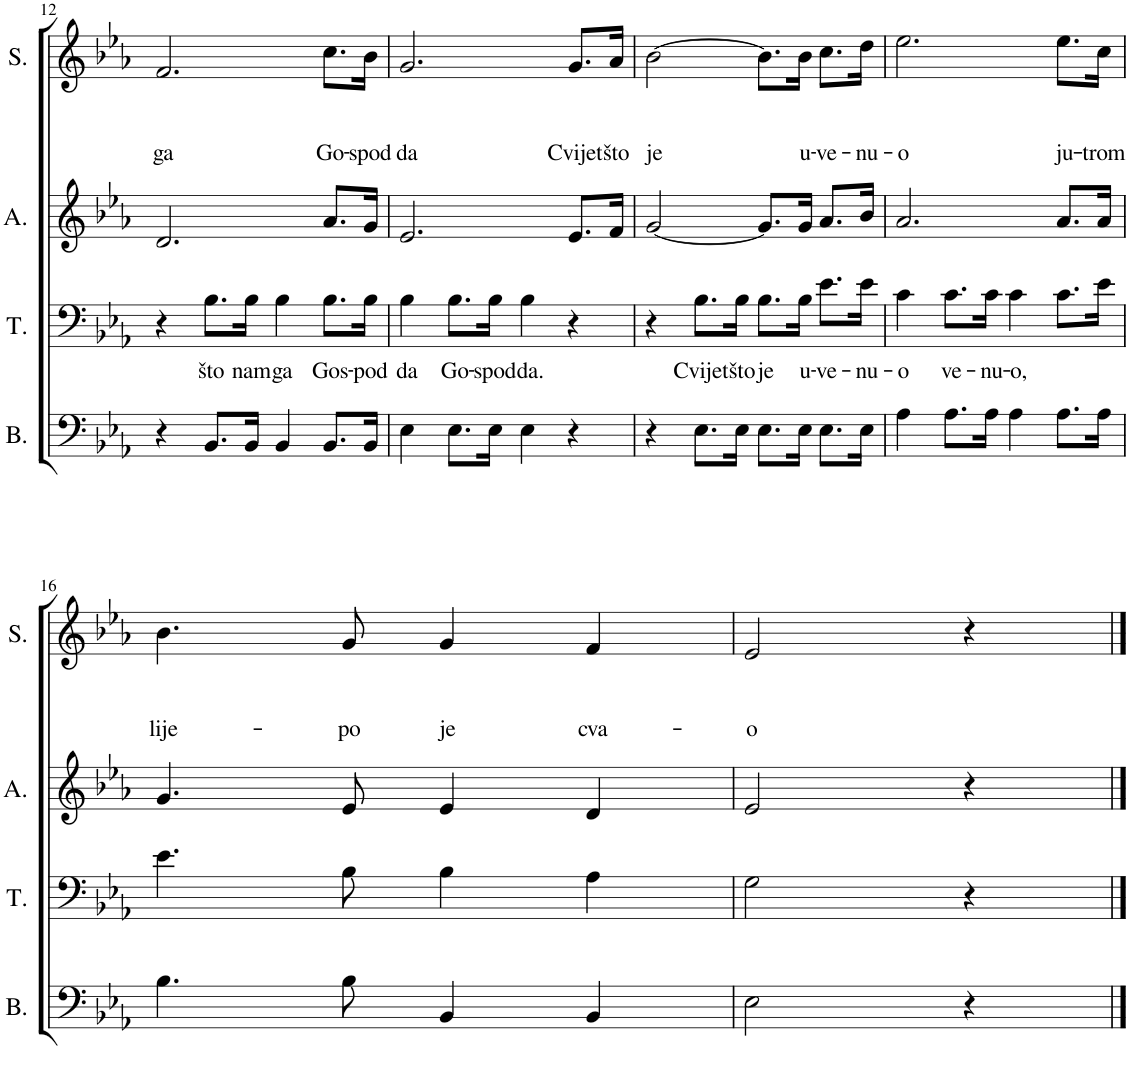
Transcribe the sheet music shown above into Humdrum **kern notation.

**kern	**kern	**text	**kern	**kern	**text	**text	**text
*part4	*part3	*part3	*part2	*part1	*part1	*part1	*part1
*staff4	*staff3	*staff3	*staff2	*staff1	*staff1	*staff1	*staff1
*I"Bass	*I"Tenor	*	*I"Alto	*I"Soprano	*	*	*
*I'B.	*I'T.	*	*I'A.	*I'S.	*	*	*
!!LO:PB:g=z
*clefF4	*clefF4	*	*clefG2	*clefG2	*	*	*
*k[b-e-a-]	*k[b-e-a-]	*	*k[b-e-a-]	*k[b-e-a-]	*	*	*
*M4/4	*M4/4	*	*M4/4	*M4/4	*	*	*
*met(c)	*met(c)	*	*met(c)	*met(c)	*	*	*
=12	=12	=12	=12	=12	=12	=12	=12
!	!	!	!	!	!	!	!LO:LY:b
4r	4r	.	2.d/	2.f/	.	.	ga
!	!	!LO:LY:b	!	!	!	!	!
8.BB-/L	8.B-\L	što	.	.	.	.	.
!	!	!LO:LY:b	!	!	!	!	!
16BB-/Jk	16B-\Jk	nam	.	.	.	.	.
!	!	!LO:LY:b	!	!	!	!	!
4BB-/	4B-\	ga	.	.	.	.	.
!	!	!LO:LY:b	!	!	!	!	!LO:LY:b
8.BB-/L	8.B-\L	Gos-	8.a-/L	8.cc\L	.	.	Go-
!	!	!LO:LY:b	!	!	!	!	!LO:LY:b
16BB-/Jk	16B-\Jk	-pod	16g/Jk	16b-\Jk	.	.	-spod
=13	=13	=13	=13	=13	=13	=13	=13
!	!	!LO:LY:b	!	!	!	!	!LO:LY:b
4E-\	4B-\	da	2.e-/	2.g/	.	.	da
!	!	!LO:LY:b	!	!	!	!	!
8.E-\L	8.B-\L	Go-	.	.	.	.	.
!	!	!LO:LY:b	!	!	!	!	!
16E-\Jk	16B-\Jk	-spod	.	.	.	.	.
!	!	!LO:LY:b	!	!	!	!	!
4E-\	4B-\	da.	.	.	.	.	.
!	!	!	!	!	!	!	!LO:LY:b
4r	4r	.	8.e-/L	8.g/L	.	.	Cvijet
!	!	!	!	!	!	!	!LO:LY:b
.	.	.	16f/Jk	16a-/Jk	.	.	što
=14	=14	=14	=14	=14	=14	=14	=14
!	!	!	!	!	!	!	!LO:LY:b
4r	4r	.	[2g/	[2b-\	.	.	je
!	!	!LO:LY:b	!	!	!	!	!
8.E-\L	8.B-\L	Cvijet	.	.	.	.	.
!	!	!LO:LY:b	!	!	!	!	!
16E-\Jk	16B-\Jk	što	.	.	.	.	.
!	!	!LO:LY:b	!	!	!	!	!
8.E-\L	8.B-\L	je	8.g/L]	8.b-\L]	.	.	.
!	!	!LO:LY:b	!	!	!	!	!LO:LY:b
16E-\Jk	16B-\Jk	u-	16g/Jk	16b-\Jk	.	.	u-
!	!	!LO:LY:b	!	!	!	!	!LO:LY:b
8.E-\L	8.e-\L	-ve-	8.a-/L	8.cc\L	.	.	-ve-
!	!	!LO:LY:b	!	!	!	!	!LO:LY:b
16E-\Jk	16e-\Jk	-nu-	16b-/Jk	16dd\Jk	.	.	-nu-
=15	=15	=15	=15	=15	=15	=15	=15
!	!	!LO:LY:b	!	!	!	!	!LO:LY:b
4A-\	4c\	-o	2.a-/	2.ee-\	.	.	-o
!	!	!LO:LY:b	!	!	!	!	!
8.A-\L	8.c\L	ve-	.	.	.	.	.
!	!	!LO:LY:b	!	!	!	!	!
16A-\Jk	16c\Jk	-nu-	.	.	.	.	.
!	!	!LO:LY:b	!	!	!	!	!
4A-\	4c\	-o,	.	.	.	.	.
!	!	!	!	!	!	!	!LO:LY:b
8.A-\L	8.c\L	.	8.a-/L	8.ee-\L	.	.	ju-
!	!	!	!	!	!	!	!LO:LY:b
16A-\Jk	16e-\Jk	.	16a-/Jk	16cc\Jk	.	.	-trom
!!LO:LB:g=z
=16	=16	=16	=16	=16	=16	=16	=16
!	!	!	!	!	!	!	!LO:LY:b
4.B-\	4.e-\	.	4.g/	4.b-\	.	.	lije-
!	!	!	!	!	!	!	!LO:LY:b
8B-\	8B-\	.	8e-/	8g/	.	.	po
!	!	!	!	!	!	!	!LO:LY:b
4BB-/	4B-\	.	4e-/	4g/	.	.	je
!	!	!	!	!	!	!	!LO:LY:b
4BB-/	4A-\	.	4d/	4f/	.	.	cva-
=17	=17	=17	=17	=17	=17	=17	=17
!	!	!	!	!	!	!	!LO:LY:b
2E-\	2G\	.	2e-/	2e-/	.	.	-o
4r	4r	.	4r	4r	.	.	.
==	==	==	==	==	==	==	==
*-	*-	*-	*-	*-	*-	*-	*-
